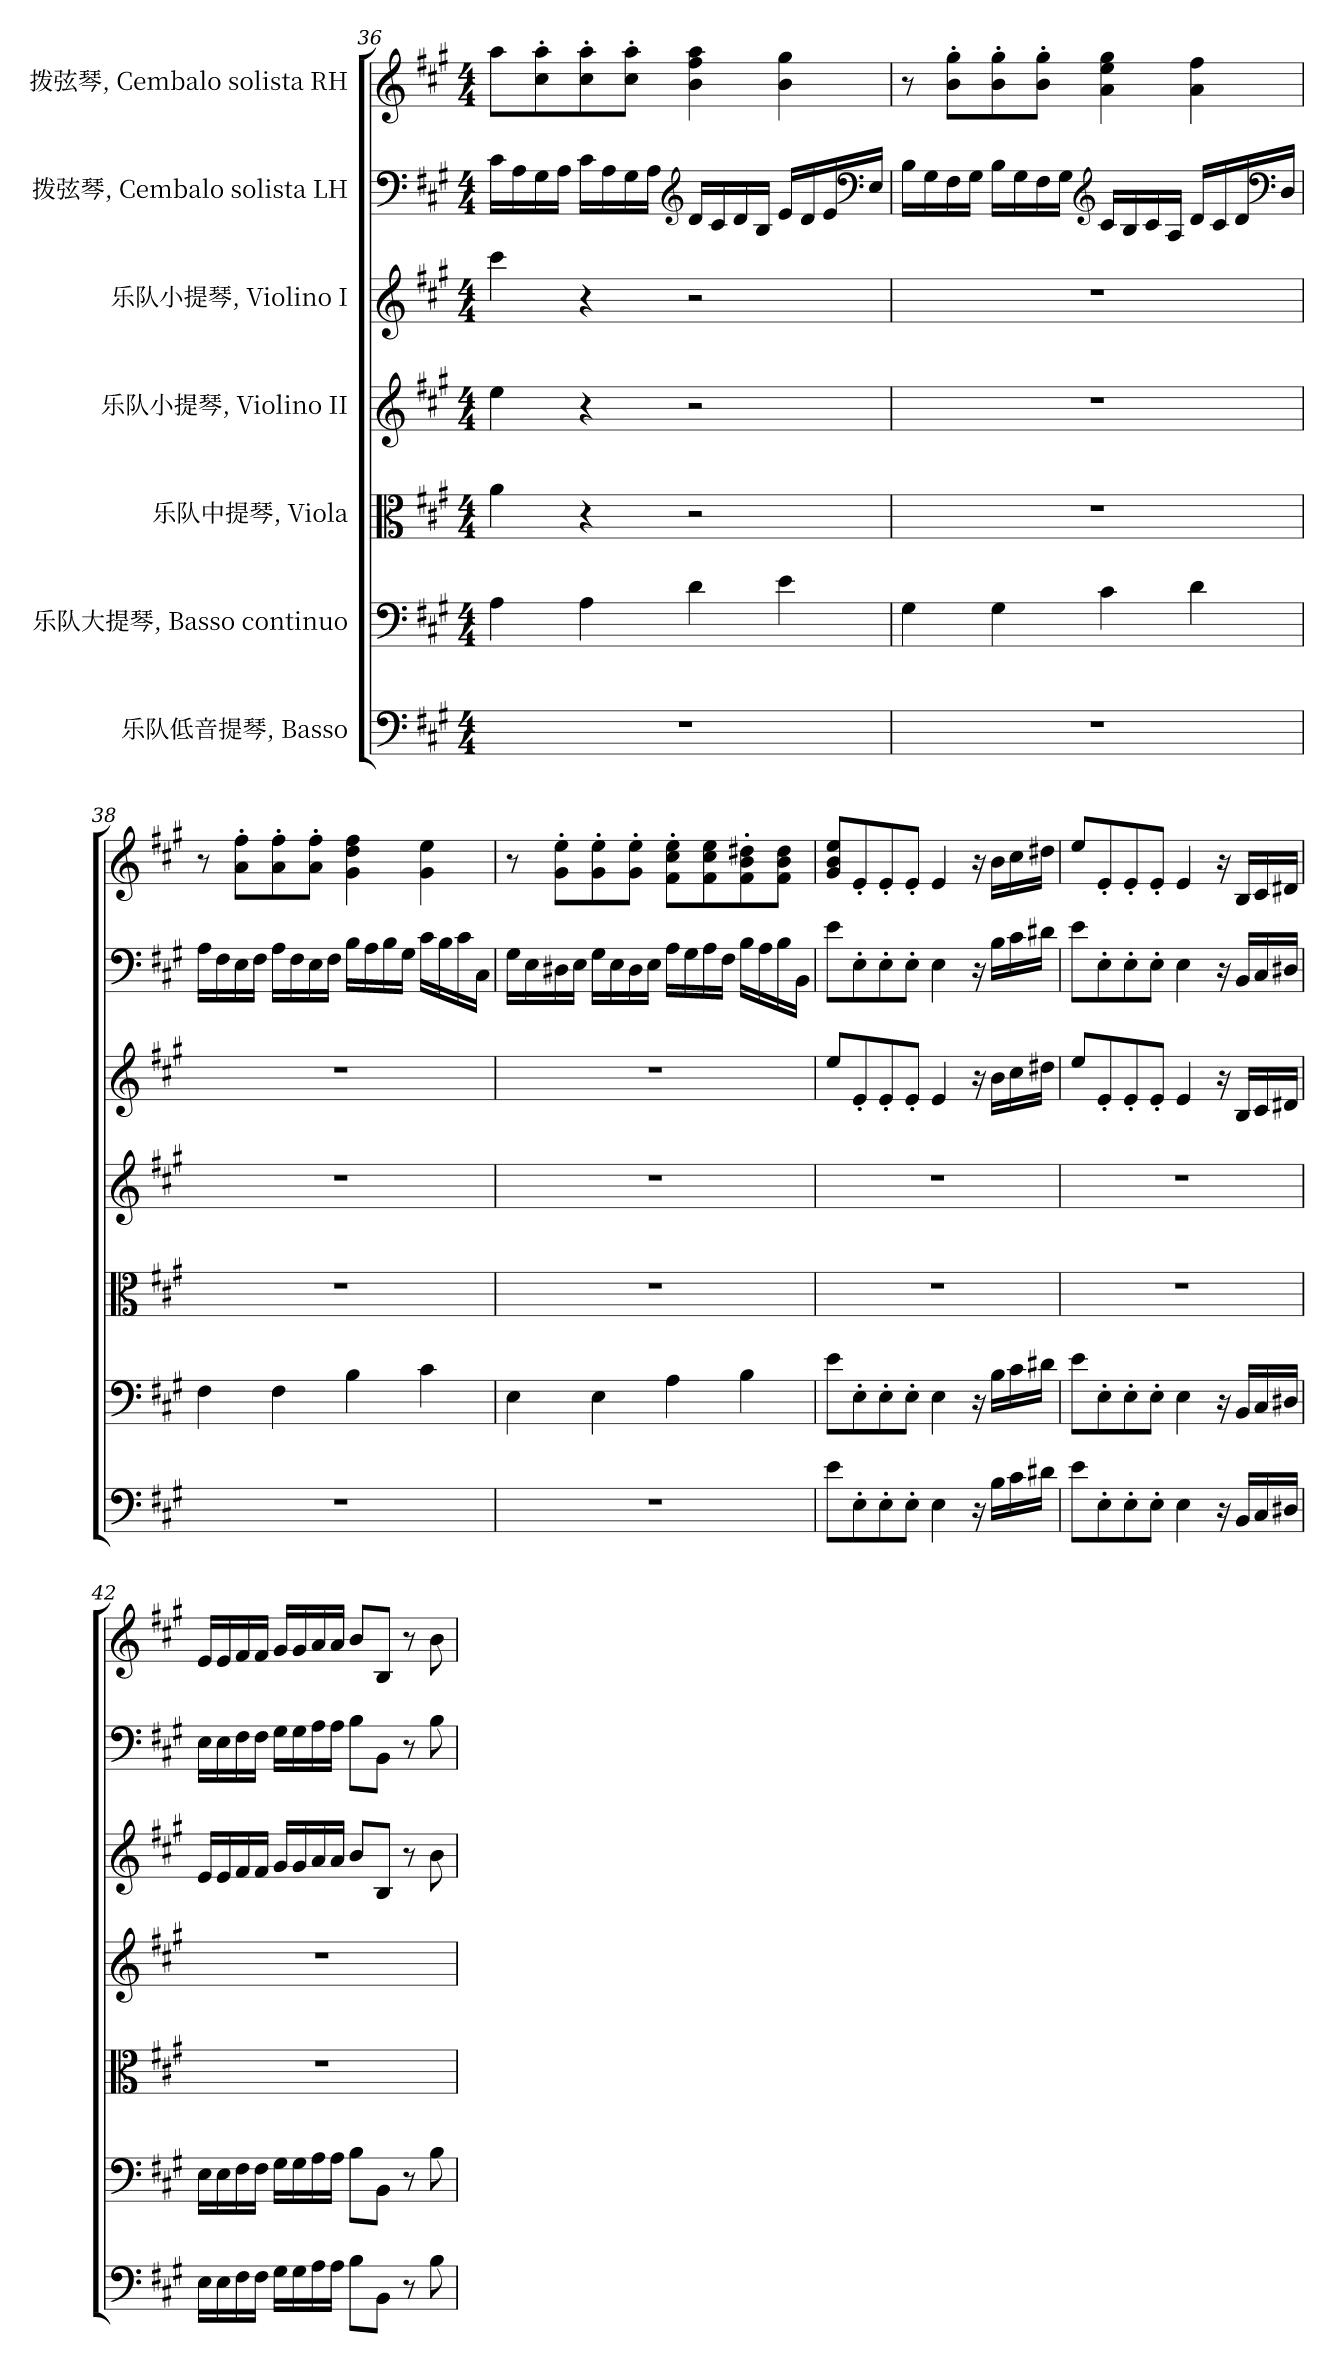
**kern	**kern	**kern	**kern	**kern	**kern	**kern
*part7	*part6	*part5	*part4	*part3	*part2	*part1
*staff7	*staff6	*staff5	*staff4	*staff3	*staff2	*staff1
*I"乐队低音提琴, Basso	*I"乐队大提琴, Basso continuo	*I"乐队中提琴, Viola	*I"乐队小提琴, Violino II	*I"乐队小提琴, Violino I	*I"拨弦琴, Cembalo solista LH	*I"拨弦琴, Cembalo solista RH
!!LO:PB:g=z
*clefF4	*clefF4	*clefC3	*clefG2	*clefG2	*clefF4	*clefG2
*ITrd7c12	*	*	*	*	*	*
*k[f#c#g#]	*k[f#c#g#]	*k[f#c#g#]	*k[f#c#g#]	*k[f#c#g#]	*k[f#c#g#]	*k[f#c#g#]
*M4/4	*M4/4	*M4/4	*M4/4	*M4/4	*M4/4	*M4/4
=36	=36	=36	=36	=36	=36	=36
1r	4A\	4a\	4ee\	4ccc#\	16c#\LL	8aa\L
.	.	.	.	.	16A\	.
.	.	.	.	.	16G#\	8cc#\' 8aa\'
.	.	.	.	.	16A\JJ	.
.	4A\	4r	4r	4r	16c#\LL	8cc#\' 8aa\'
.	.	.	.	.	16A\	.
.	.	.	.	.	16G#\	8cc#\' 8aa\'J
.	.	.	.	.	16A\JJ	.
*	*	*	*	*	*clefG2	*
.	4d\	2r	2r	2r	16d/LL	4b\ 4ff#\ 4aa\
.	.	.	.	.	16c#/	.
.	.	.	.	.	16d/	.
.	.	.	.	.	16B/JJ	.
.	4e\	.	.	.	16e/LL	4b\ 4gg#\
.	.	.	.	.	16d/	.
.	.	.	.	.	16e/	.
*	*	*	*	*	*clefF4	*
.	.	.	.	.	16E/JJ	.
=37	=37	=37	=37	=37	=37	=37
1r	4G#\	1r	1r	1r	16B\LL	8r
.	.	.	.	.	16G#\	.
.	.	.	.	.	16F#\	8b\' 8gg#\'L
.	.	.	.	.	16G#\JJ	.
.	4G#\	.	.	.	16B\LL	8b\' 8gg#\'
.	.	.	.	.	16G#\	.
.	.	.	.	.	16F#\	8b\' 8gg#\'J
.	.	.	.	.	16G#\JJ	.
*	*	*	*	*	*clefG2	*
.	4c#\	.	.	.	16c#/LL	4a\ 4ee\ 4gg#\
.	.	.	.	.	16B/	.
.	.	.	.	.	16c#/	.
.	.	.	.	.	16A/JJ	.
.	4d\	.	.	.	16d/LL	4a\ 4ff#\
.	.	.	.	.	16c#/	.
.	.	.	.	.	16d/	.
*	*	*	*	*	*clefF4	*
.	.	.	.	.	16D/JJ	.
!!LO:PB:g=z
=38	=38	=38	=38	=38	=38	=38
1r	4F#\	1r	1r	1r	16A\LL	8r
.	.	.	.	.	16F#\	.
.	.	.	.	.	16E\	8a\' 8ff#\'L
.	.	.	.	.	16F#\JJ	.
.	4F#\	.	.	.	16A\LL	8a\' 8ff#\'
.	.	.	.	.	16F#\	.
.	.	.	.	.	16E\	8a\' 8ff#\'J
.	.	.	.	.	16F#\JJ	.
.	4B\	.	.	.	16B\LL	4g#\ 4dd\ 4ff#\
.	.	.	.	.	16A\	.
.	.	.	.	.	16B\	.
.	.	.	.	.	16G#\JJ	.
.	4c#\	.	.	.	16c#\LL	4g#\ 4ee\
.	.	.	.	.	16B\	.
.	.	.	.	.	16c#\	.
.	.	.	.	.	16C#\JJ	.
=39	=39	=39	=39	=39	=39	=39
1r	4E\	1r	1r	1r	16G#\LL	8r
.	.	.	.	.	16E\	.
.	.	.	.	.	16D#X\	8g#\' 8ee\'L
.	.	.	.	.	16E\JJ	.
.	4E\	.	.	.	16G#\LL	8g#\' 8ee\'
.	.	.	.	.	16E\	.
.	.	.	.	.	16D#\	8g#\' 8ee\'J
.	.	.	.	.	16E\JJ	.
.	4A\	.	.	.	16A\LL	8f#\' 8cc#\' 8ee\'L
.	.	.	.	.	16G#\	.
.	.	.	.	.	16A\	8f#\ 8cc#\ 8ee\
.	.	.	.	.	16F#\JJ	.
.	4B\	.	.	.	16B\LL	8f#\' 8b\' 8dd#X\'
.	.	.	.	.	16A\	.
.	.	.	.	.	16B\	8f#\ 8b\ 8dd#\J
.	.	.	.	.	16BB\JJ	.
=40	=40	=40	=40	=40	=40	=40
8E\L	8e\L	1r	1r	8ee/L	8e\L	8g#/ 8b/ 8ee/L
8EE'\	8E'\	.	.	8e'/	8E'\	8e'/
8EE'\	8E'\	.	.	8e'/	8E'\	8e'/
8EE'\J	8E'\J	.	.	8e'/J	8E'\J	8e'/J
4EE\	4E\	.	.	4e/	4E\	4e/
16r	16r	.	.	16r	16r	16r
16BB\LL	16B\LL	.	.	16b\LL	16B\LL	16b\LL
16C#\	16c#\	.	.	16cc#\	16c#\	16cc#\
16D#X\JJ	16d#X\JJ	.	.	16dd#X\JJ	16d#X\JJ	16dd#X\JJ
!!LO:PB:g=z
=41	=41	=41	=41	=41	=41	=41
8E\L	8e\L	1r	1r	8ee/L	8e\L	8ee/L
8EE'\	8E'\	.	.	8e'/	8E'\	8e'/
8EE'\	8E'\	.	.	8e'/	8E'\	8e'/
8EE'\J	8E'\J	.	.	8e'/J	8E'\J	8e'/J
4EE\	4E\	.	.	4e/	4E\	4e/
16r	16r	.	.	16r	16r	16r
16BBB/LL	16BB/LL	.	.	16B/LL	16BB/LL	16B/LL
16CC#/	16C#/	.	.	16c#/	16C#/	16c#/
16DD#X/JJ	16D#X/JJ	.	.	16d#X/JJ	16D#X/JJ	16d#X/JJ
=42	=42	=42	=42	=42	=42	=42
16EE\LL	16E\LL	1r	1r	16e/LL	16E\LL	16e/LL
16EE\	16E\	.	.	16e/	16E\	16e/
16FF#\	16F#\	.	.	16f#/	16F#\	16f#/
16FF#\JJ	16F#\JJ	.	.	16f#/JJ	16F#\JJ	16f#/JJ
16GG#\LL	16G#\LL	.	.	16g#/LL	16G#\LL	16g#/LL
16GG#\	16G#\	.	.	16g#/	16G#\	16g#/
16AA\	16A\	.	.	16a/	16A\	16a/
16AA\JJ	16A\JJ	.	.	16a/JJ	16A\JJ	16a/JJ
8BB\L	8B\L	.	.	8b/L	8B\L	8b/L
8BBB\J	8BB\J	.	.	8B/J	8BB\J	8B/J
8r	8r	.	.	8r	8r	8r
8BB\	8B\	.	.	8b\	8B\	8b\
=	=	=	=	=	=	=
*-	*-	*-	*-	*-	*-	*-
